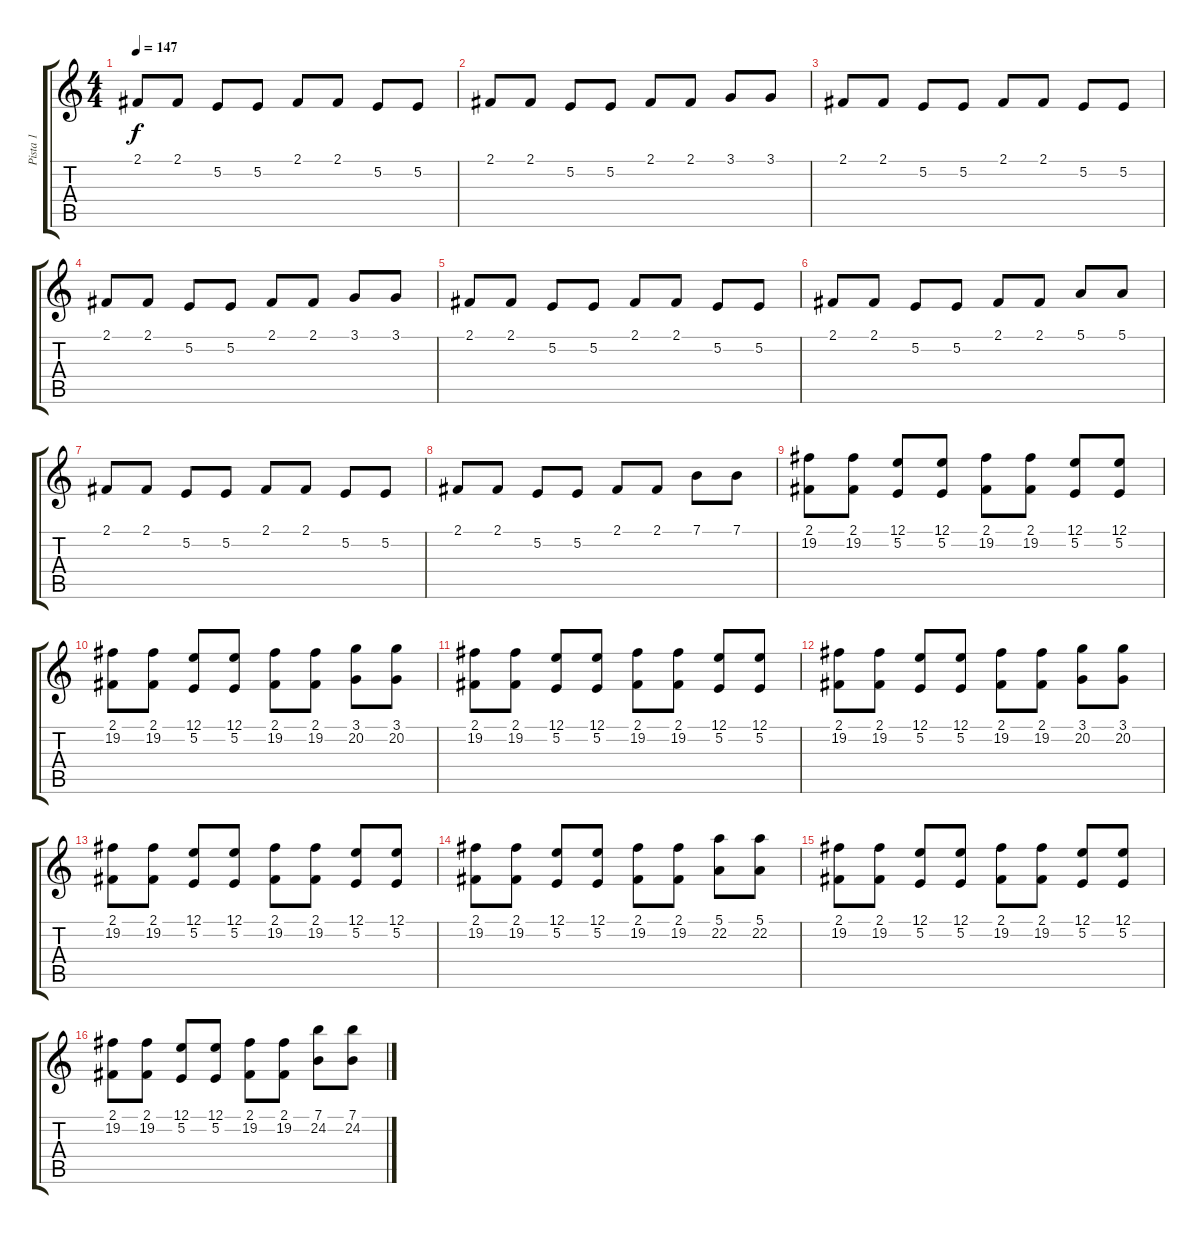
\track ("Pista 1" "Pista 1") {instrument stringensemble1}
\staff {score tabs}
\tuning (E4 B3 G3 D3 A2 E2) {hide}
\ts (4 4)
\tempo 147
\clef g2
\ks c
2.1.8{dy f volume 8} 2.1.8 5.2.8 5.2.8 2.1.8 2.1.8 5.2.8 5.2.8 |
2.1.8 2.1.8 5.2.8 5.2.8 2.1.8 2.1.8 3.1.8 3.1.8 |
2.1.8 2.1.8 5.2.8 5.2.8 2.1.8 2.1.8 5.2.8 5.2.8 |
2.1.8 2.1.8 5.2.8 5.2.8 2.1.8 2.1.8 3.1.8 3.1.8 |
2.1.8 2.1.8 5.2.8 5.2.8 2.1.8 2.1.8 5.2.8 5.2.8 |
2.1.8 2.1.8 5.2.8 5.2.8 2.1.8 2.1.8 5.1.8 5.1.8 |
2.1.8 2.1.8 5.2.8 5.2.8 2.1.8 2.1.8 5.2.8 5.2.8 |
2.1.8 2.1.8 5.2.8 5.2.8 2.1.8 2.1.8 7.1.8 7.1.8 |
(2.1 19.2).8{volume 8} (2.1 19.2).8 (12.1 5.2).8 (12.1 5.2).8 (2.1 19.2).8 (2.1 19.2).8 (12.1 5.2).8 (12.1 5.2).8 |
(2.1 19.2).8 (2.1 19.2).8 (12.1 5.2).8 (12.1 5.2).8 (2.1 19.2).8 (2.1 19.2).8 (3.1 20.2).8 (3.1 20.2).8 |
(2.1 19.2).8 (2.1 19.2).8 (12.1 5.2).8 (12.1 5.2).8 (2.1 19.2).8 (2.1 19.2).8 (12.1 5.2).8 (12.1 5.2).8 |
(2.1 19.2).8 (2.1 19.2).8 (12.1 5.2).8 (12.1 5.2).8 (2.1 19.2).8 (2.1 19.2).8 (3.1 20.2).8 (3.1 20.2).8 |
(2.1 19.2).8 (2.1 19.2).8 (12.1 5.2).8 (12.1 5.2).8 (2.1 19.2).8 (2.1 19.2).8 (12.1 5.2).8 (12.1 5.2).8 |
(2.1 19.2).8 (2.1 19.2).8 (12.1 5.2).8 (12.1 5.2).8 (2.1 19.2).8 (2.1 19.2).8 (5.1 22.2).8 (5.1 22.2).8 |
(2.1 19.2).8 (2.1 19.2).8 (12.1 5.2).8 (12.1 5.2).8 (2.1 19.2).8 (2.1 19.2).8 (12.1 5.2).8 (12.1 5.2).8 |
(2.1 19.2).8 (2.1 19.2).8 (12.1 5.2).8 (12.1 5.2).8 (2.1 19.2).8 (2.1 19.2).8 (7.1 24.2).8 (7.1 24.2).8
